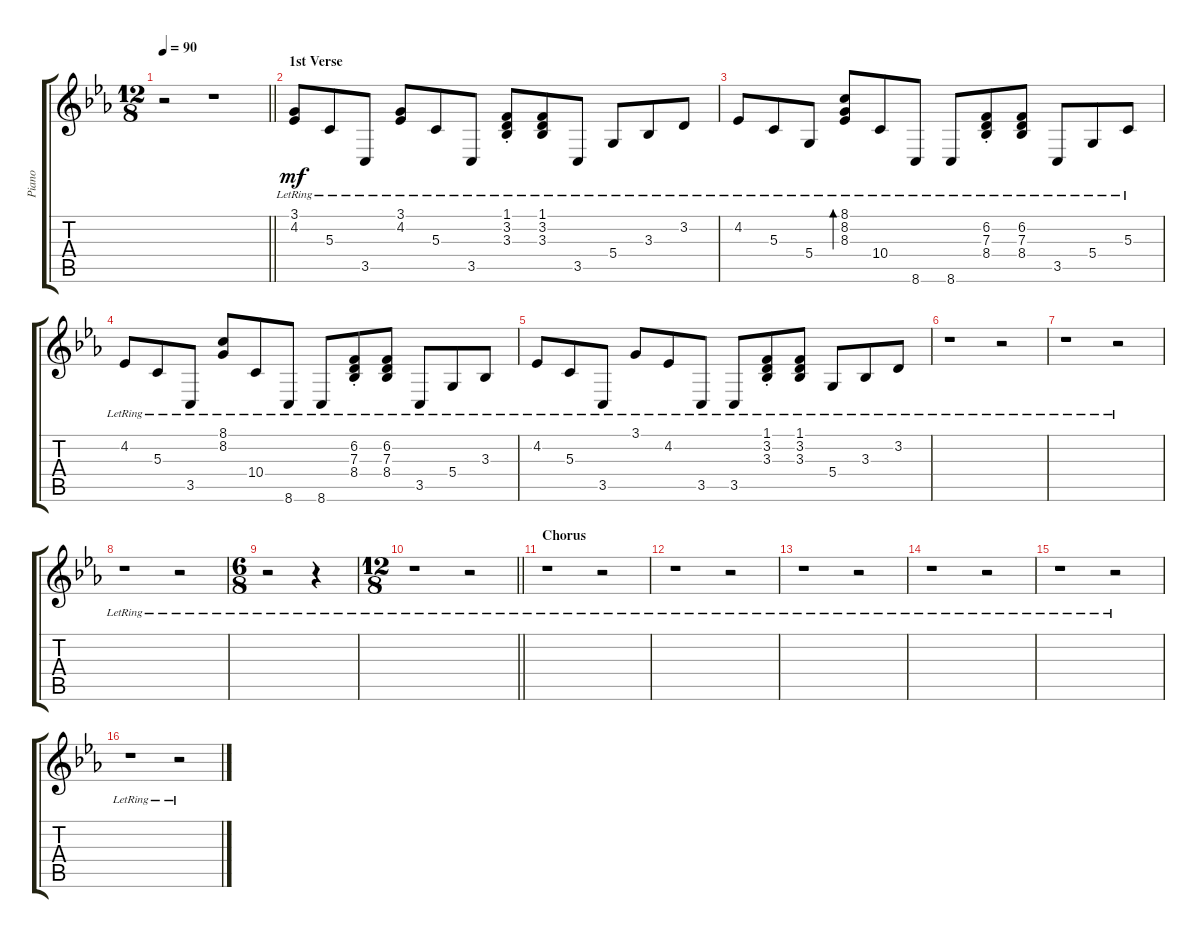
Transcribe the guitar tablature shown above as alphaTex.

\track ("Piano" "Piano") {instrument acousticgrandpiano}
\staff {score tabs}
\tuning (E4 B3 G3 D3 A2 E2) {hide}
\ts (12 8)
\tempo 90
\clef g2
\barLineRight lightlight
\ks eb
r.2{dy mf instrument acousticgrandpiano} r.1 |
\section ("" "1st Verse")
(3.1{lr} 4.2{lr}).8 5.3{lr}.8 3.5{lr}.8 (3.1{lr} 4.2{lr}).8 5.3{lr}.8 3.5{lr}.8 (1.1{st lr} 3.2{st lr} 3.3{st lr}).8 (1.1{lr} 3.2{lr} 3.3{lr}).8 3.5{lr}.8 5.4{lr}.8 3.3{lr}.8 3.2{lr}.8 |
4.2{lr}.8 5.3{lr}.8 5.4{lr}.8 (8.1{lr} 8.2{lr} 8.3{lr}).8{bd 30} 10.4{lr}.8 8.6{lr}.8 8.6{lr}.8 (6.2{st lr} 7.3{st lr} 8.4{st lr}).8 (6.2{lr} 7.3{lr} 8.4{lr}).8 3.5{lr}.8 5.4{lr}.8 5.3{lr}.8 |
4.2{lr}.8 5.3{lr}.8 3.5{lr}.8 (8.1{lr} 8.2{lr}).8 10.4{lr}.8 8.6{lr}.8 8.6{lr}.8 (6.2{st lr} 7.3{st lr} 8.4{st lr}).8 (6.2{lr} 7.3{lr} 8.4{lr}).8 3.5{lr}.8 5.4{lr}.8 3.3{lr}.8 |
4.2{lr}.8 5.3{lr}.8 3.5{lr}.8 3.1{lr}.8 4.2{lr}.8 3.5{lr}.8 3.5{lr}.8 (1.1{st lr} 3.2{st lr} 3.3{st lr}).8 (1.1{lr} 3.2{lr} 3.3{lr}).8 5.4{lr}.8 3.3{lr}.8 3.2{lr}.8 |
r.1 r.2 |
r.1 r.2 |
r.1 r.2 |
\ts (6 8)
r.2 r.4 |
\ts (12 8)
\barLineRight lightlight
r.1 r.2 |
\section ("" "Chorus")
r.1 r.2 |
r.1 r.2 |
r.1 r.2 |
r.1 r.2 |
r.1 r.2 |
r.1 r.2
